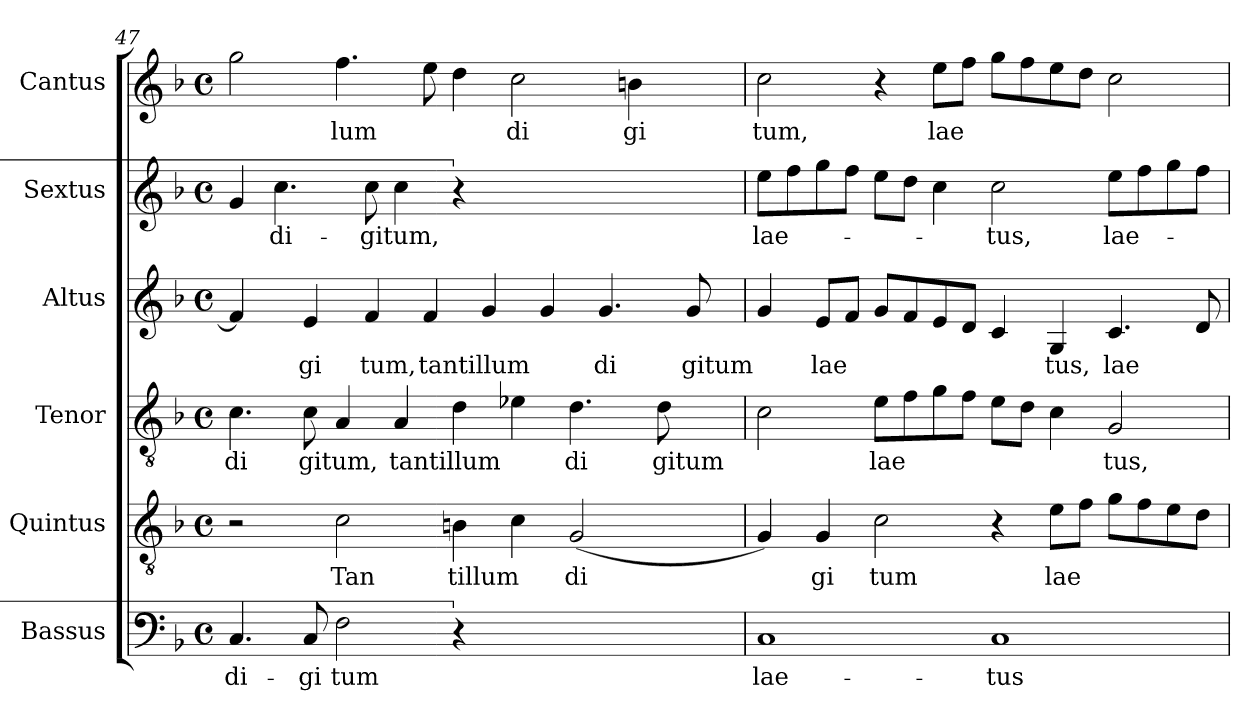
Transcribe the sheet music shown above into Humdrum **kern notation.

**kern	**text	**kern	**text	**kern	**text	**kern	**text	**kern	**text	**kern	**text
*part6	*part6	*part5	*part5	*part4	*part4	*part3	*part3	*part2	*part2	*part1	*part1
*staff6	*staff6	*staff5	*staff5	*staff4	*staff4	*staff3	*staff3	*staff2	*staff2	*staff1	*staff1
*I"Bassus	*	*I"Quintus	*	*I"Tenor	*	*I"Altus	*	*I"Sextus	*	*I"Cantus	*
*clefF4	*	*clefGv2	*	*clefGv2	*	*clefG2	*	*clefG2	*	*clefG2	*
*k[b-]	*	*k[b-]	*	*k[b-]	*	*k[b-]	*	*k[b-]	*	*k[b-]	*
*F:	*	*F:	*	*F:	*	*F:	*	*F:	*	*F:	*
*M4/4	*	*M4/4	*	*M4/4	*	*M4/4	*	*M4/4	*	*M4/4	*
*met(c)	*	*met(c)	*	*met(c)	*	*met(c)	*	*met(c)	*	*met(c)	*
=47	=47	=47	=47	=47	=47	=47	=47	=47	=47	=47	=47
!	!LO:LY:b:cj	!	!	!	!LO:LY:b:cj	!	!	!	!	!	!
4.C/	di-	2r	.	4.c\	di	4f/]	.	4g/	.	2gg\	.
!	!	!	!	!	!	!	!	!	!LO:LY:b:cj	!	!
.	.	.	.	.	.	8ryy	.	4.cc\	di-	.	.
!	!LO:LY:b:cj	!	!	!	!LO:LY:b	!	!LO:LY:b:cj	!	!	!	!
8C/	-gi	.	.	8c\	gitum,	4e/	gi	.	.	.	.
!	!LO:LY:b:cj	!	!LO:LY:b:cj	!	!	!	!	!	!	!	!LO:LY:b
2F\	tum	2c\	Tan	4A/	.	.	.	.	.	4.ff\	lum
!	!	!	!	!	!	!	!LO:LY:b:cj	!	!LO:LY:b	!	!
.	.	.	.	.	.	4f/	tum,	8cc\	-gitum,	.	.
!	!	!	!	!	!LO:LY:b	!	!	!	!	!	!
.	.	.	.	4A/	tantillum	.	.	4cc\	.	.	.
!	!	!	!	!	!	!	!LO:LY:b	!	!	!	!
.	.	.	.	.	.	4f/	tantillum	.	.	8ee\	.
!LO:N:vis=1	!	!	!LO:LY:b	!	!	!	!	!LO:N:vis=1	!	!	!
4%5r	.	4Bn\	tillum	4d\	.	.	.	4%5r	.	4dd\	.
.	.	.	.	.	.	4g/	.	.	.	.	.
!	!	!	!	!	!	!	!	!	!	!	!LO:LY:b:cj
.	.	4c\	.	4e-X\	.	.	.	.	.	2cc\	di
.	.	.	.	.	.	4g/	.	.	.	.	.
!	!	!	!LO:LY:b:cj	!	!LO:LY:b:cj	!	!	!	!	!	!
.	.	(<2G/	di	4.d\	di	.	.	.	.	.	.
!	!	!	!	!	!	!	!LO:LY:b:cj	!	!	!	!
.	.	.	.	.	.	4.g/	di	.	.	.	.
!	!	!	!	!	!	!	!	!	!	!	!LO:LY:b:cj
.	.	.	.	.	.	.	.	.	.	4bn\	gi
!	!	!	!	!	!LO:LY:b	!	!	!	!	!	!
.	.	.	.	8d\	gitum	.	.	.	.	.	.
!	!	!	!	!	!	!	!LO:LY:b	!	!	!	!
.	.	4ryy	.	4ryy	.	8g/	gitum	.	.	4ryy	.
.	.	.	.	.	.	8ryy	.	.	.	.	.
=48	=48	=48	=48	=48	=48	=48	=48	=48	=48	=48	=48
!	!LO:LY:b:cj	!	!	!	!	!	!	!	!LO:LY:b	!	!LO:LY:b:cj
1C	lae-	4G/)	.	2c\	.	4g/	.	8ee\L	lae-	2cc\	tum,
.	.	.	.	.	.	.	.	8ff\	.	.	.
!	!	!	!LO:LY:b:cj	!	!	!	!LO:LY:b	!	!	!	!
.	.	4G/	gi	.	.	8e/L	lae	8gg\	.	.	.
.	.	.	.	.	.	8f/J	.	8ff\J	.	.	.
!	!	!	!LO:LY:b:cj	!	!LO:LY:b	!	!	!	!	!	!
.	.	2c\	tum	8e\L	lae	8g/L	.	8ee\L	.	4r	.
.	.	.	.	8f\	.	8f/	.	8dd\J	.	.	.
!	!	!	!	!	!	!	!	!	!	!	!LO:LY:b
.	.	.	.	8g\	.	8e/	.	4cc\	.	8ee\L	lae
.	.	.	.	8f\J	.	8d/J	.	.	.	8ff\J	.
!	!LO:LY:b:cj	!	!	!	!	!	!	!	!LO:LY:b:cj	!	!
1C	-tus	4r	.	8e\L	.	4c/	.	2cc\	-tus,	8gg\L	.
.	.	.	.	8d\J	.	.	.	.	.	8ff\	.
!	!	!	!LO:LY:b	!	!	!	!LO:LY:b:cj	!	!	!	!
.	.	8e\L	lae	4c\	.	4G/	tus,	.	.	8ee\	.
.	.	8f\J	.	.	.	.	.	.	.	8dd\J	.
!	!	!	!	!	!LO:LY:b:cj	!	!LO:LY:b	!	!LO:LY:b	!	!
.	.	8g\L	.	2G/	tus,	4.c/	lae	8ee\L	lae-	2cc\	.
.	.	8f\	.	.	.	.	.	8ff\	.	.	.
.	.	8e\	.	.	.	.	.	8gg\	.	.	.
.	.	8d\J	.	.	.	8d/	.	8ff\J	.	.	.
=	=	=	=	=	=	=	=	=	=	=	=
*-	*-	*-	*-	*-	*-	*-	*-	*-	*-	*-	*-
